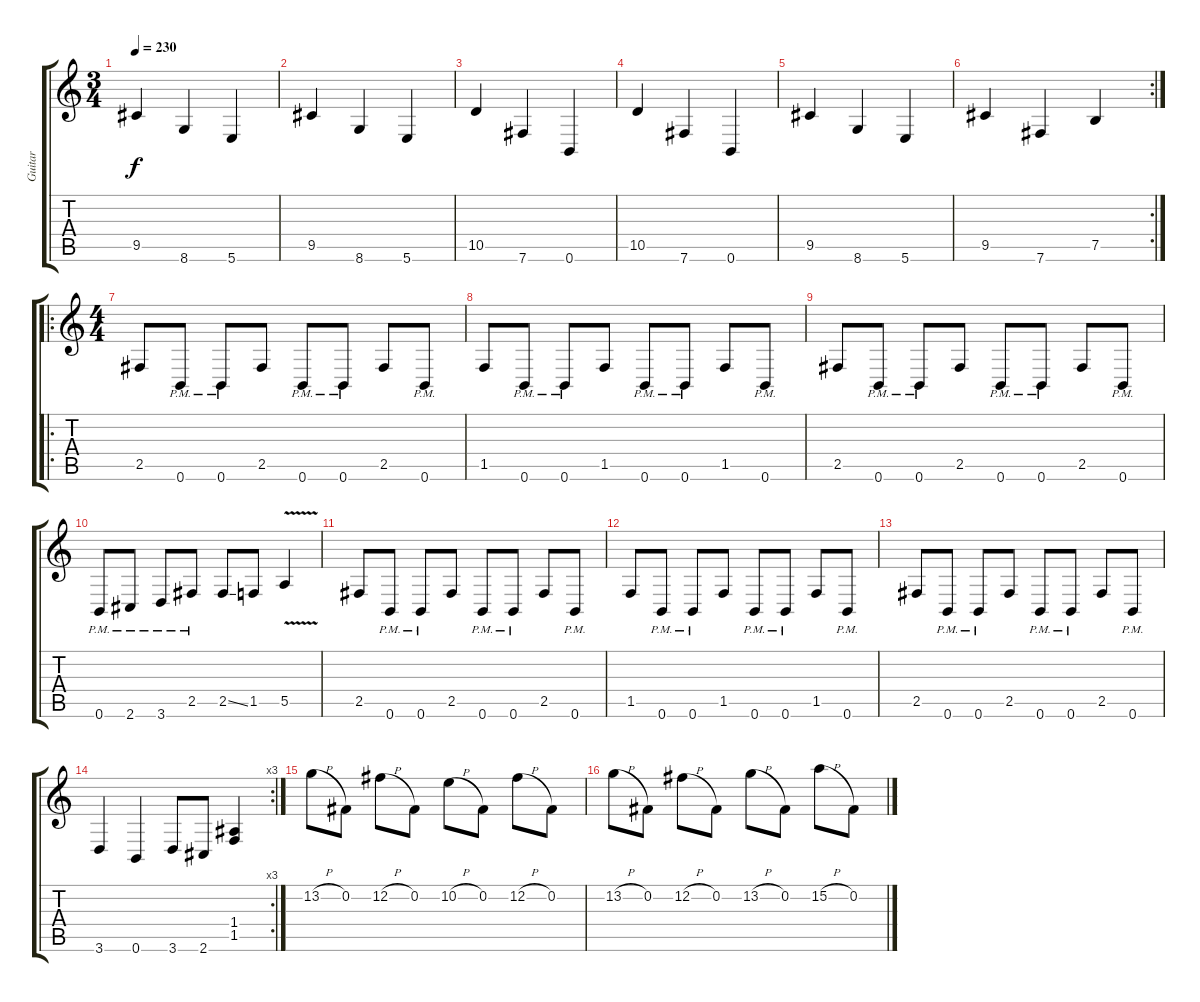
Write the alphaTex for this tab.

\track ("Guitar" "Guitar") {instrument distortionguitar}
\staff {score tabs}
\tuning (B3 Gb3 D3 A2 E2 B1) {hide}
\ts (3 4)
\tempo 230
\clef g2
\ks c
9.5.4{dy f} 8.6.4 5.6.4 |
9.5.4 8.6.4 5.6.4 |
10.5.4 7.6.4 0.6.4 |
10.5.4 7.6.4 0.6.4 |
9.5.4 8.6.4 5.6.4 |
\rc 2
9.5.4 7.6.4 7.5.4 |
\ro
\ts (4 4)
2.5.8 0.6{pm}.8 0.6{pm}.8 2.5.8 0.6{pm}.8 0.6{pm}.8 2.5.8 0.6{pm}.8 |
1.5.8 0.6{pm}.8 0.6{pm}.8 1.5.8 0.6{pm}.8 0.6{pm}.8 1.5.8 0.6{pm}.8 |
2.5.8 0.6{pm}.8 0.6{pm}.8 2.5.8 0.6{pm}.8 0.6{pm}.8 2.5.8 0.6{pm}.8 |
0.6{pm}.8 2.6{pm}.8 3.6{pm}.8 2.5{pm}.8 2.5{ss}.8 1.5.8 5.5{v}.4 |
2.5.8 0.6{pm}.8 0.6{pm}.8 2.5.8 0.6{pm}.8 0.6{pm}.8 2.5.8 0.6{pm}.8 |
1.5.8 0.6{pm}.8 0.6{pm}.8 1.5.8 0.6{pm}.8 0.6{pm}.8 1.5.8 0.6{pm}.8 |
2.5.8 0.6{pm}.8 0.6{pm}.8 2.5.8 0.6{pm}.8 0.6{pm}.8 2.5.8 0.6{pm}.8 |
\rc 3
3.6.4 0.6.4 3.6.8 2.6.8 (1.4 1.5).4 |
13.2{h}.8 0.2.8 12.2{h}.8 0.2.8 10.2{h}.8 0.2.8 12.2{h}.8 0.2.8 |
13.2{h}.8 0.2.8 12.2{h}.8 0.2.8 13.2{h}.8 0.2.8 15.2{h}.8 0.2.8
